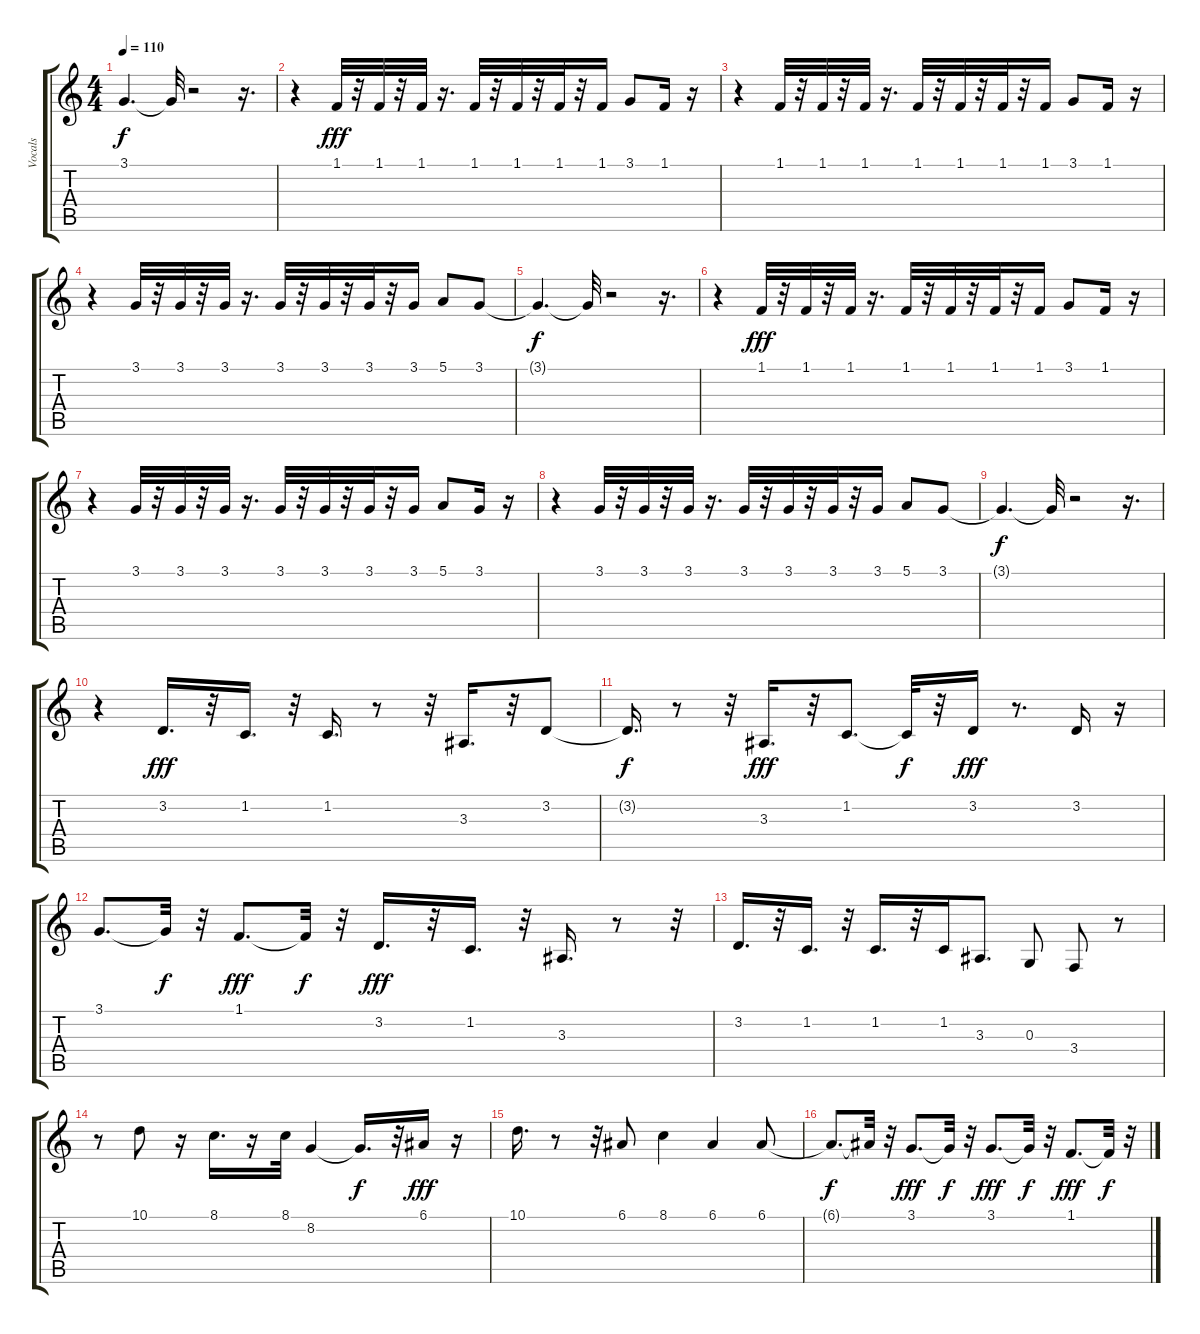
\track ("Vocals" "Vocals") {instrument fx4atmosphere}
\staff {score tabs}
\tuning (E4 B3 G3 D3 A2 E2) {hide}
\ts (4 4)
\tempo 110
\clef g2
\ks c
3.1{t}.4{d dy f} 3.1{t}.32 r.2 r.16{d} |
r.4 1.1.32{dy fff} r.32 1.1.32 r.32 1.1.32 r.16{d} 1.1.32 r.32 1.1.32 r.32 1.1.32 r.32 1.1.16 3.1.8 1.1.16 r.16 |
r.4 1.1.32 r.32 1.1.32 r.32 1.1.32 r.16{d} 1.1.32 r.32 1.1.32 r.32 1.1.32 r.32 1.1.16 3.1.8 1.1.16 r.16 |
r.4 3.1.32 r.32 3.1.32 r.32 3.1.32 r.16{d} 3.1.32 r.32 3.1.32 r.32 3.1.32 r.32 3.1.16 5.1.8 3.1.8 |
3.1{t}.4{d dy f} 3.1{t}.32 r.2 r.16{d} |
r.4 1.1.32{dy fff} r.32 1.1.32 r.32 1.1.32 r.16{d} 1.1.32 r.32 1.1.32 r.32 1.1.32 r.32 1.1.16 3.1.8 1.1.16 r.16 |
r.4 3.1.32 r.32 3.1.32 r.32 3.1.32 r.16{d} 3.1.32 r.32 3.1.32 r.32 3.1.32 r.32 3.1.16 5.1.8 3.1.16 r.16 |
r.4 3.1.32 r.32 3.1.32 r.32 3.1.32 r.16{d} 3.1.32 r.32 3.1.32 r.32 3.1.32 r.32 3.1.16 5.1.8 3.1.8 |
3.1{t}.4{d dy f} 3.1{t}.32 r.2 r.16{d} |
r.4 3.2.16{d dy fff} r.32 1.2.16{d} r.32 1.2.16{d} r.8 r.32 3.3.16{d} r.32 3.2.8 |
3.2{t}.16{d dy f} r.8 r.32 3.3.16{d dy fff} r.32 1.2.8{d} 1.2{t}.32{dy f} r.32 3.2.16{dy fff} r.8{d} 3.2.16 r.16 |
3.1.8{d} 3.1{t}.32{dy f} r.32 1.1.8{d dy fff} 1.1{t}.32{dy f} r.32 3.2.16{d dy fff} r.32 1.2.16{d} r.32 3.3.16{d} r.8 r.32 |
3.2.16{d} r.32 1.2.16{d} r.32 1.2.16{d} r.32 1.2.16 3.3.8{d} 0.3.8 3.4.8 r.8 |
r.8 10.1.8 r.16 8.1.16{d} r.16 8.1.32 8.2.4 8.2{t}.16{d dy f} r.32 6.1.16{dy fff} r.16 |
10.1.16{d} r.8 r.32 6.1.8 8.1.4 6.1.4 6.1.8 |
6.1{t}.8{d dy f} 6.1{t}.32 r.32 3.1.8{d dy fff} 3.1{t}.32{dy f} r.32 3.1.8{d dy fff} 3.1{t}.32{dy f} r.32 1.1.8{d dy fff} 1.1{t}.32{dy f} r.32
